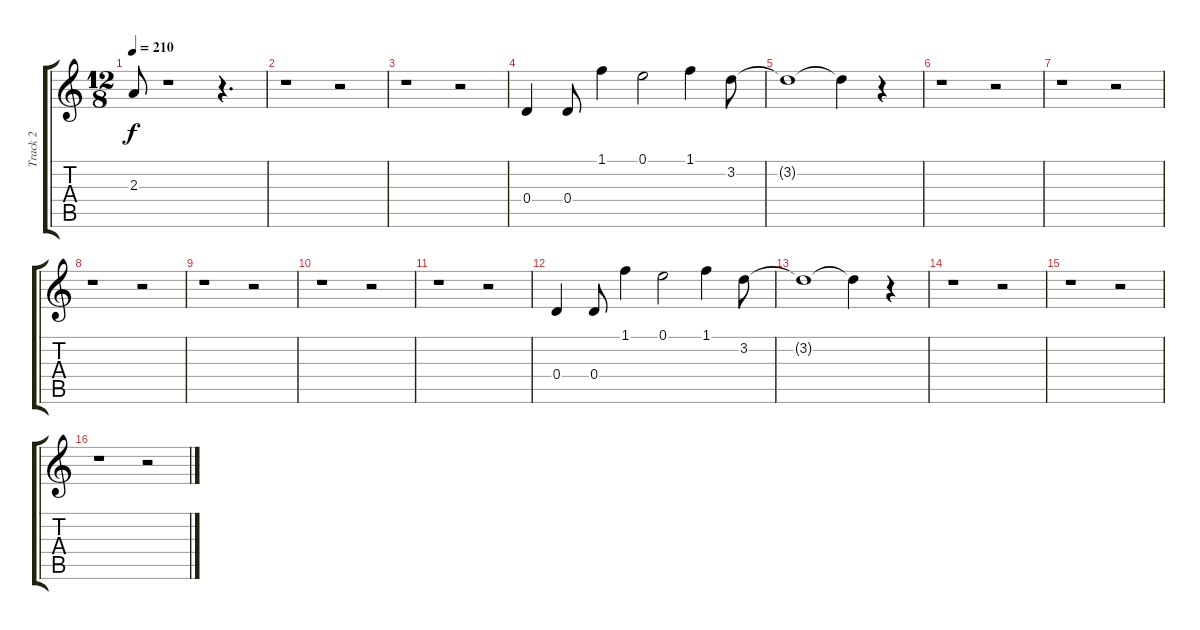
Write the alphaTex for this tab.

\track ("Track 2" "Track 2") {instrument overdrivenguitar}
\staff {score tabs}
\tuning (E4 B3 G3 D3 A2 E2) {hide}
\ts (12 8)
\tempo 210
\clef g2
\ks c
2.3.8{dy f} r.1 r.4{d} |
r.1 r.2 |
r.1 r.2 |
0.4.4 0.4.8 1.1.4 0.1.2 1.1.4 3.2.8 |
3.2{t}.1 3.2{t}.4 r.4 |
r.1 r.2 |
r.1 r.2 |
r.1 r.2 |
r.1 r.2 |
r.1 r.2 |
r.1 r.2 |
0.4.4 0.4.8 1.1.4 0.1.2 1.1.4 3.2.8 |
3.2{t}.1 3.2{t}.4 r.4 |
r.1 r.2 |
r.1 r.2 |
r.1 r.2
